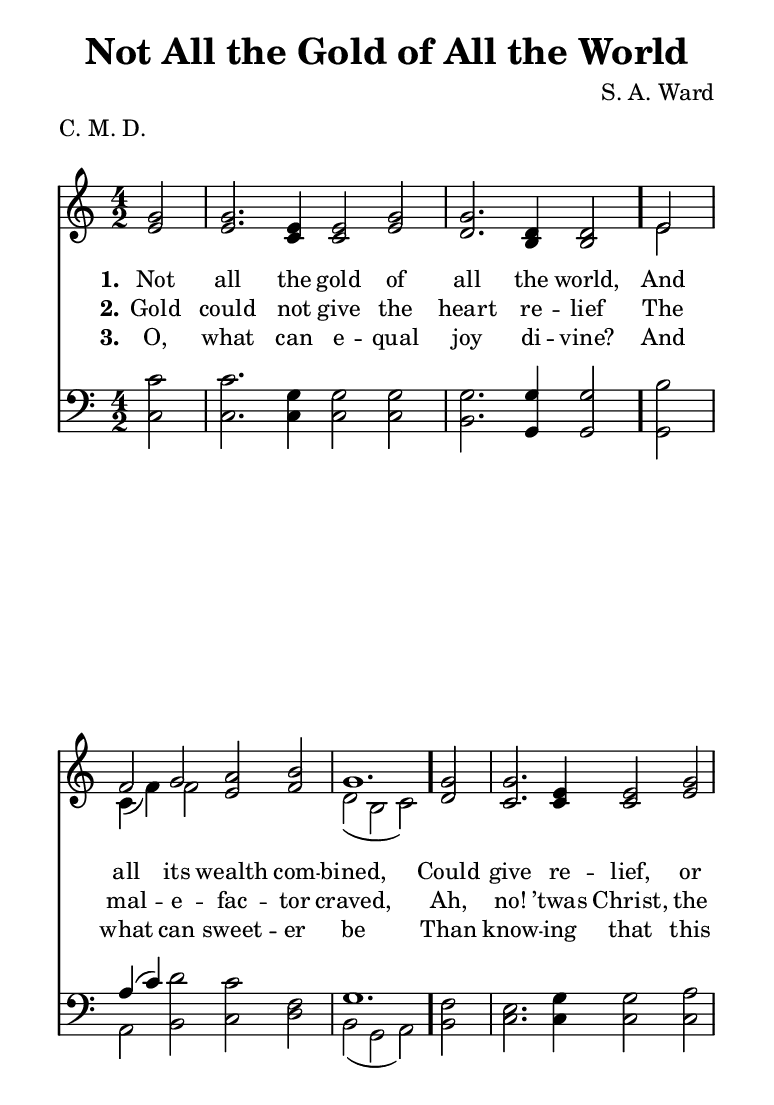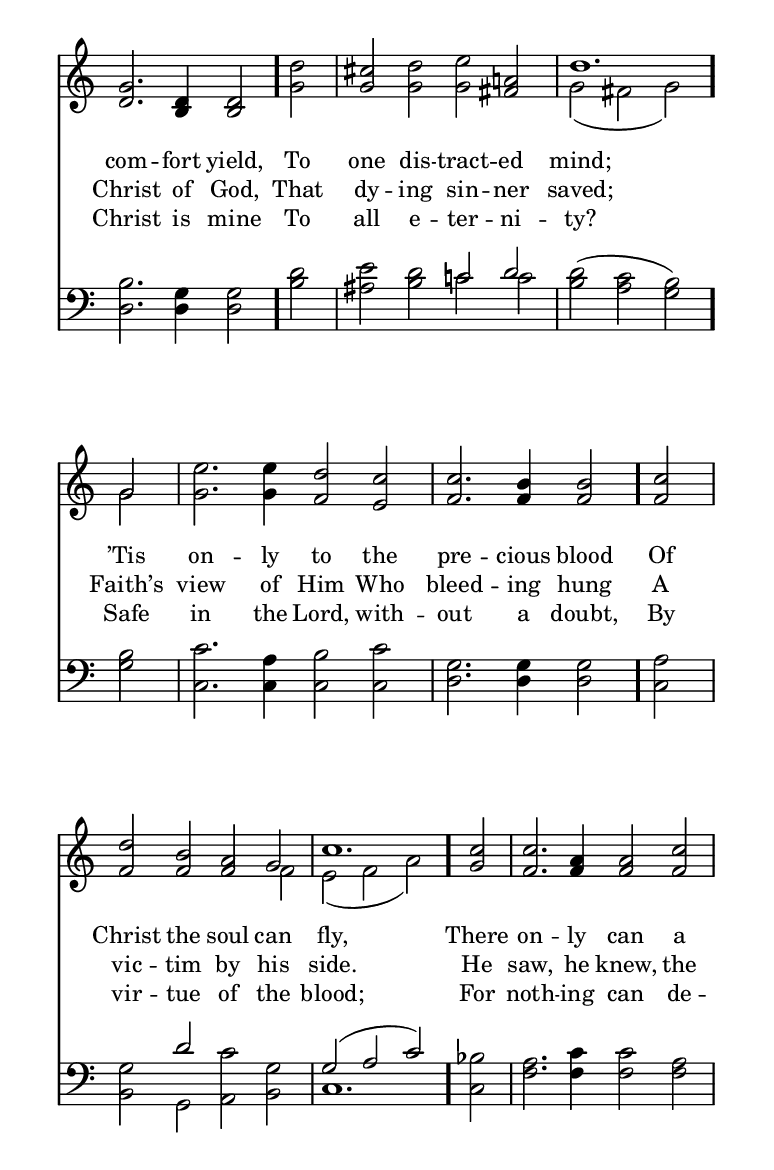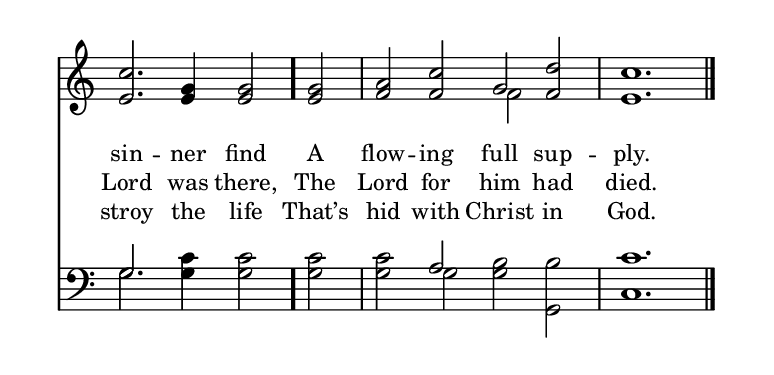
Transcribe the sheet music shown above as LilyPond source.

\include "common/global.ily"
\paper {
  \include "common/paper.ily"
  %ragged-bottom = ##t
  %ragged-last-bottom = ##t
  systems-per-page = #(cond (is-eogsized 4) (#t #f))
  page-count = #(cond (is-eogsized 1) (#t #f))
}

\header{
  hymnnumber = "104"
  title = "Not All the Gold of All the World"
  tunename = "Materna"
  meter = "C. M. D."
  %poet = ""
  composer = "S. A. Ward"
  %copyright = ""
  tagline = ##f
}

% for fermata in MIDI
ta = { \tempo 2=88 }
tb = { \tempo 2=44 }

patternAA = { c2 | c2. c4 c2 c2 | c2. c4 c2 }

patternBA = { c2 | c2 c2 c2 c2 | c1. }
patternBB = { c2 | c4( c4) c2 c2 c2 | c2( c2 c2) }
patternBC = { c2 | c4( c4) c2 c2 c2 | c1. }
patternBD = { c2 | c2 c2 c2 c2 | c2( c2 c2) }

global = {
  \include "common/overrides.ily"
  \override Staff.TimeSignature.style = #'numbered
  \time 4/2
  \override Score.MetronomeMark.transparent = ##t % hide all fermata changes too
  \ta
  \key c \major
  \partial 2
  \autoBeamOff
}

notesSoprano = {
\global
\relative c'' {

  \changePitch \patternAA { g | g e e g | g d d }
  \changePitch \patternBA { e | f g a b | g }
  \changePitch \patternAA { g | g e e g | g d d }
  \changePitch \patternBA { d' | cis d e a,! | d }

  \changePitch \patternAA { g, | e' e d c | c b b }
  \changePitch \patternBA { c | d b a g | c }
  \changePitch \patternAA { c | c a a c | c g g }
  \changePitch \patternBA { g | a c g d' | c }

  \bar "|."

}
}

notesAlto = {
\global
\relative e' {

  \changePitch \patternAA { e | e c c e | d b b }
  \changePitch \patternBB { e | c f f e f | d b c }
  \changePitch \patternAA { d | c c c e | d b b }
  \changePitch \patternBD { g' | g g g fis | g fis g }

  \changePitch \patternAA { g | g g f e | f f f }
  \changePitch \patternBD { f | f f f f | e f a }
  \changePitch \patternAA { g | f f f f | e e e }
  \changePitch \patternBA { e | f f f f | e }

}
}

notesTenor = {
\global
\relative a {

  \changePitch \patternAA { c | c g g g | g g g }
  \changePitch \patternBC { b | a c d c f, | g }
  \changePitch \patternAA { f | e g g a | b g g }
  \changePitch \patternBD { d' | e d c! d | d c b }

  \changePitch \patternAA { b | c a b c | g g g }
  \changePitch \patternBD { a | g d' c g | g a c }
  \changePitch \patternAA { bes | a c c a | g c c }
  \changePitch \patternBA { c | c a b b | c }

}
}

notesBass = {
\global
\relative f {

  \changePitch \patternAA { c | c c c c | b g g }
  \changePitch \patternBD { g | a b c d | b g a }
  \changePitch \patternAA { b | c c c c | d d d }
  \changePitch \patternBD { b' | ais b c! c | b a g }

  \changePitch \patternAA { g | c, c c c | d d d }
  \changePitch \patternBA { c | b g a b | c }
  \changePitch \patternAA { c | f f f f | g g g }
  \changePitch \patternBA { g | g g g g, | c }

}
}

wordsA = \lyricmode {
\set stanza = "1."

Not all the gold of all the world, \bar "."
And all its wealth com -- bined, \bar "."
Could give re -- lief, or com -- fort yield, \bar "."
To one dis -- tract -- ed mind; \bar "."
’Tis on -- ly to the pre -- cious blood \bar "."
Of Christ the soul can fly, \bar "."
There on -- ly can a sin -- ner find \bar "."
A flow -- ing full sup -- ply. \bar "."

}

wordsB = \lyricmode {
\set stanza = "2."

Gold could not give the heart re -- lief
The mal -- e -- fac -- tor craved,
Ah, no! ’twas Christ, the Christ of God,
That dy -- ing sin -- ner saved;
Faith’s view of Him Who bleed -- ing hung
A vic -- tim by his side.
He saw, he knew, the Lord was there,
The Lord for him had died.

}

wordsC = \lyricmode {
\set stanza = "3."

O, what can e -- qual joy di -- vine?
And what can sweet -- er be
Than know -- ing that this Christ is mine
To all e -- ter -- ni -- ty?
Safe in the Lord, with -- out a doubt,
By vir -- tue of the blood;
For noth -- ing can de -- stroy the life
That’s hid with Christ in God.

}

\score {
  \context ChoirStaff <<
    \context Staff = upper <<
      \set ChoirStaff.systemStartDelimiter = #'SystemStartBar
      \partcombine #'(2 . 9) \notesSoprano \notesAlto
      \context NullVoice = sopranos { \voiceOne << \notesSoprano >> }
      \context NullVoice = altos { \voiceTwo << \notesAlto >> }
      \context Lyrics = one   \lyricsto sopranos \wordsA
      \context Lyrics = two   \lyricsto sopranos \wordsB
      \context Lyrics = three \lyricsto sopranos \wordsC
    >>
    \context Staff = men <<
      \clef bass
      \partcombine #'(2 . 9) \notesTenor \notesBass
      \context NullVoice = tenors { \voiceOne << \notesTenor >> }
      \context NullVoice = basses { \voiceTwo << \notesBass >> }
    >>
  >>
  \layout {
    \include "common/layout.ily"
  }
  \midi{
    \include "common/midi.ily"
  }
}

\version "2.19.49"  % necessary for upgrading to future LilyPond versions.

% vi:set et ts=2 sw=2 ai nocindent syntax=lilypond:
